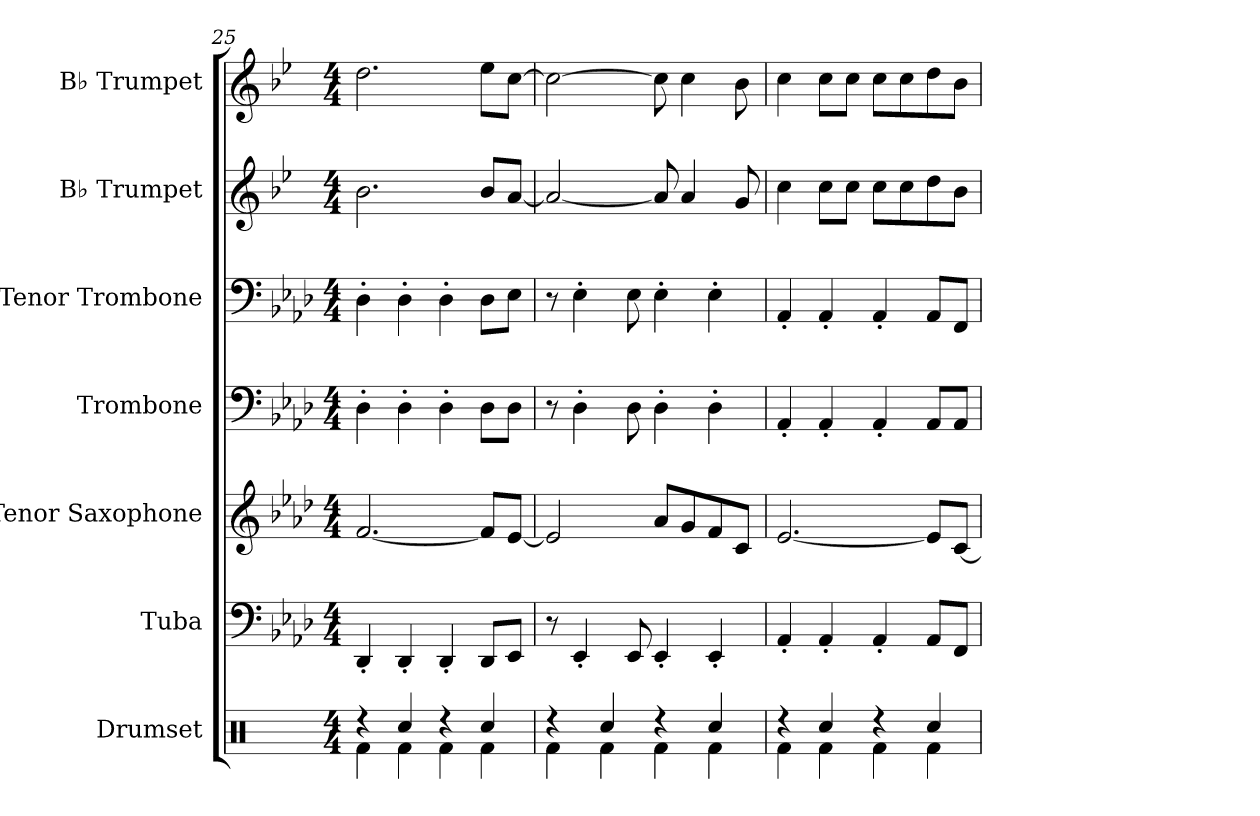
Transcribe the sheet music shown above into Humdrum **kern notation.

**kern	**kern	**kern	**kern	**kern	**kern	**kern
*part7	*part6	*part5	*part4	*part3	*part2	*part1
*staff7	*staff6	*staff5	*staff4	*staff3	*staff2	*staff1
*I"Drumset	*I"Tuba	*I"Tenor Saxophone	*I"Trombone	*I"Tenor Trombone	*I"B♭ Trumpet	*I"B♭ Trumpet
*I'Drs.	*I'Tba.	*I'T. Sax.	*I'Tbn.	*I'T. Tbn.	*I'B♭ Tpt.	*I'B♭ Tpt.
*clefX	*clefF4	*clefG2	*clefF4	*clefF4	*clefG2	*clefG2
*	*	*ITrd8c14	*	*	*ITrd1c2	*ITrd1c2
*k[]	*k[b-e-a-d-]	*k[b-e-a-d-]	*k[b-e-a-d-]	*k[b-e-a-d-]	*k[b-e-a-d-]	*k[b-e-a-d-]
*M4/4	*M4/4	*M4/4	*M4/4	*M4/4	*M4/4	*M4/4
=25	=25	=25	=25	=25	=25	=25
*^	*	*	*	*	*	*
4r	4Rf\	4DD-'/	[2.F/	4D-'\	4D-'\	2.a-\	2.cc\
4Rcc/	4Rf\	4DD-'/	.	4D-'\	4D-'\	.	.
4r	4Rf\	4DD-'/	.	4D-'\	4D-'\	.	.
4Rcc/	4Rf\	8DD-/L	8F/L]	8D-\L	8D-\L	8a-/L	8dd-\L
.	.	8EE-/J	[8E-/J	8D-\J	8E-\J	[8g/J	[8b-\J
!!LO:LB:g=z
=26	=26	=26	=26	=26	=26	=26	=26
4r	4Rf\	8r	2E-/]	8r	8r	2g/_	2b-\_
.	.	4EE-'/	.	4D-'\	4E-'\	.	.
4Rcc/	4Rf\	.	.	.	.	.	.
.	.	8EE-/	.	8D-\	8E-\	.	.
4r	4Rf\	4EE-'/	8A-/L	4D-'\	4E-'\	8g/]	8b-\]
.	.	.	8G/	.	.	4g/	4b-\
4Rcc/	4Rf\	4EE-'/	8F/	4D-'\	4E-'\	.	.
.	.	.	8C/J	.	.	8f/	8a-\
=27	=27	=27	=27	=27	=27	=27	=27
4r	4Rf\	4AA-'/	[2.E-/	4AA-'/	4AA-'/	4b-\	4b-\
4Rcc/	4Rf\	4AA-'/	.	4AA-'/	4AA-'/	8b-\L	8b-\L
.	.	.	.	.	.	8b-\J	8b-\J
4r	4Rf\	4AA-'/	.	4AA-'/	4AA-'/	8b-\L	8b-\L
.	.	.	.	.	.	8b-\	8b-\
4Rcc/	4Rf\	8AA-/L	8E-/L]	8AA-/L	8AA-/L	8cc\	8cc\
.	.	8FF/J	[8C/J	8AA-/J	8FF/J	8a-\J	8a-\J
*v	*v	*	*	*	*	*	*
=	=	=	=	=	=	=
*-	*-	*-	*-	*-	*-	*-
